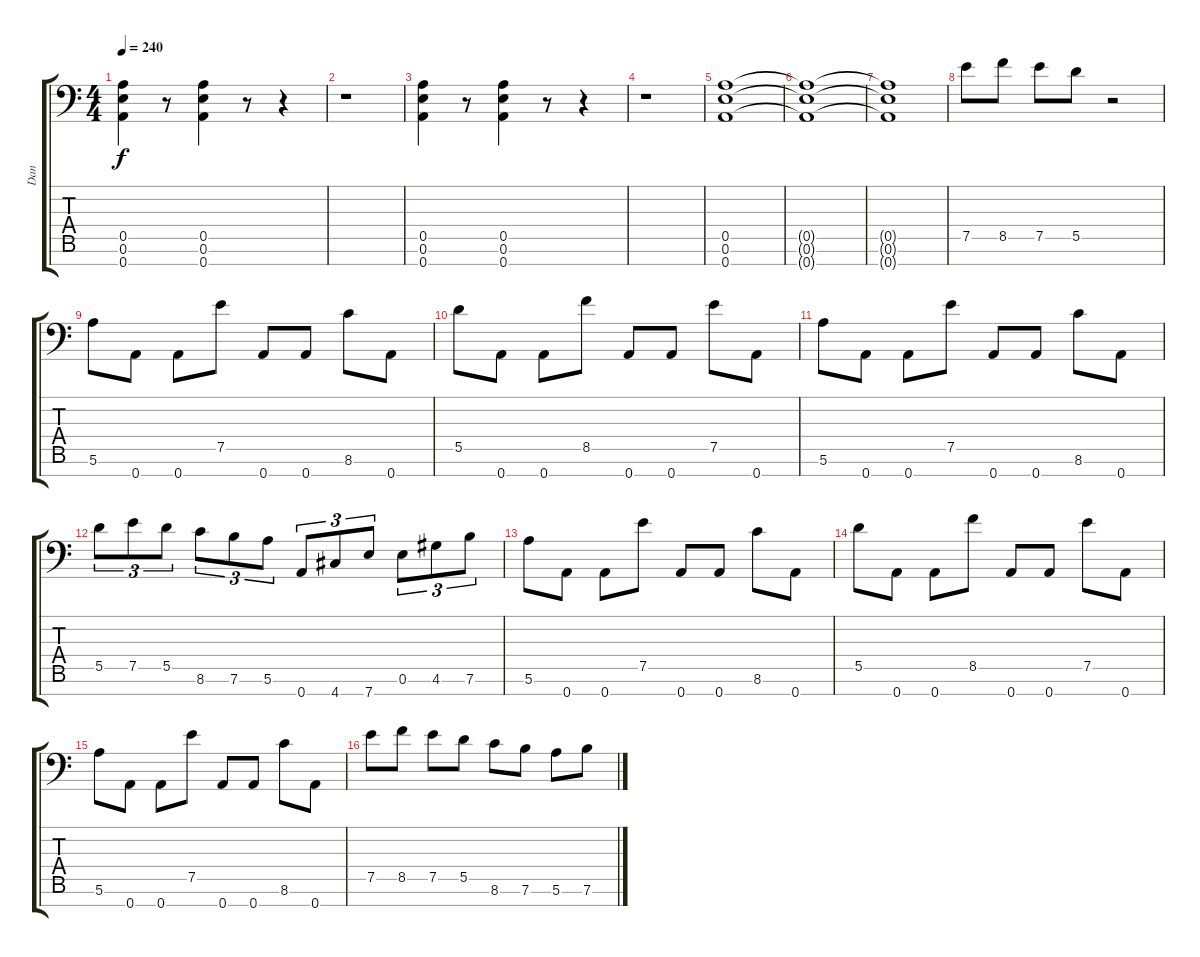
\track ("Dan" "Dan") {instrument acousticguitarsteel}
\staff {score tabs}
\tuning (E4 B3 Gb3 D3 A2 E2 A1) {hide}
\ts (4 4)
\tempo 240
\clef f4
\ks c
(0.5 0.6 0.7).4{dy f instrument acousticguitarsteel} r.8 (0.5 0.6 0.7).4 r.8 r.4 |
r.1 |
(0.5 0.6 0.7).4 r.8 (0.5 0.6 0.7).4 r.8 r.4 |
r.1 |
(0.5 0.6 0.7).1 |
(0.5{t} 0.6{t} 0.7{t}).1 |
(0.5{t} 0.6{t} 0.7{t}).1 |
\ks aminor
7.5.8 8.5.8 7.5.8 5.5.8 r.2 |
5.6.8 0.7.8 0.7.8 7.5.8 0.7.8 0.7.8 8.6.8 0.7.8 |
5.5.8 0.7.8 0.7.8 8.5.8 0.7.8 0.7.8 7.5.8 0.7.8 |
5.6.8 0.7.8 0.7.8 7.5.8 0.7.8 0.7.8 8.6.8 0.7.8 |
5.5.8{tu (3 2)} 7.5.8{tu (3 2)} 5.5.8{tu (3 2)} 8.6.8{tu (3 2)} 7.6.8{tu (3 2)} 5.6.8{tu (3 2)} 0.7.8{tu (3 2)} 4.7.8{tu (3 2)} 7.7.8{tu (3 2)} 0.6.8{tu (3 2)} 4.6.8{tu (3 2)} 7.6.8{tu (3 2)} |
5.6.8 0.7.8 0.7.8 7.5.8 0.7.8 0.7.8 8.6.8 0.7.8 |
5.5.8 0.7.8 0.7.8 8.5.8 0.7.8 0.7.8 7.5.8 0.7.8 |
5.6.8 0.7.8 0.7.8 7.5.8 0.7.8 0.7.8 8.6.8 0.7.8 |
7.5.8 8.5.8 7.5.8 5.5.8 8.6.8 7.6.8 5.6.8 7.6.8
